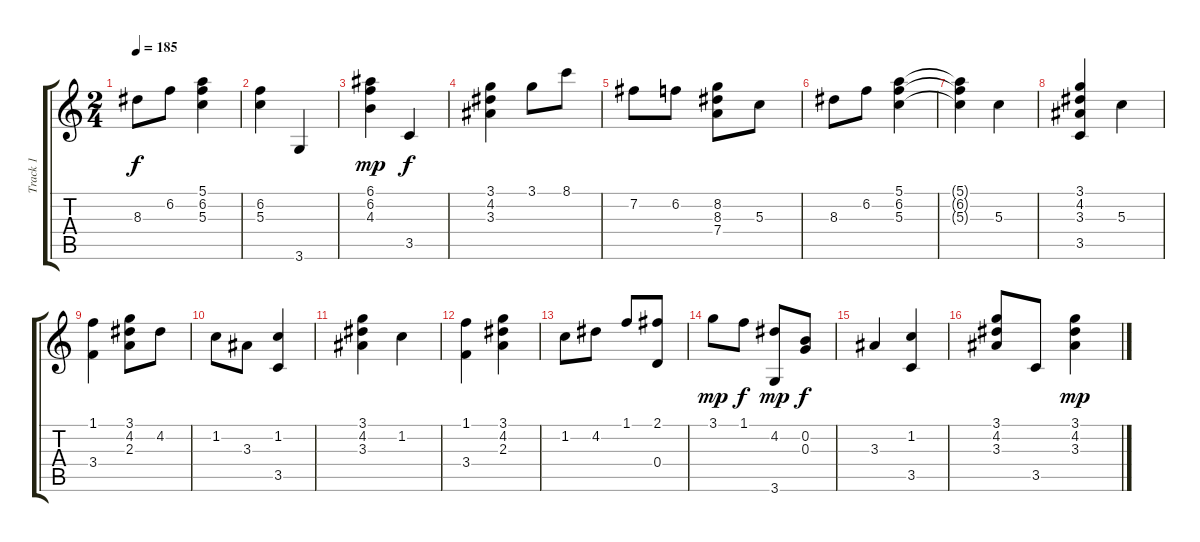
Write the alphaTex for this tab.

\track ("Track 1" "Track 1") {instrument acousticguitarnylon}
\staff {score tabs}
\tuning (E4 B3 G3 D3 A2 E2) {hide}
\ts (2 4)
\tempo 185
\clef g2
\ks c
8.3.8{dy f} 6.2.8 (5.1 6.2 5.3).4 |
(6.2 5.3).4 3.6.4 |
(6.1 6.2 4.3).4{dy mp} 3.5.4{dy f} |
(3.1 4.2 3.3).4 3.1.8 8.1.8 |
7.2.8 6.2.8 (8.2 8.3 7.4).8 5.3.8 |
8.3.8 6.2.8 (5.1 6.2 5.3).4 |
(5.1{t} 6.2{t} 5.3{t}).4 5.3.4 |
(3.1 4.2 3.3 3.5).4 5.3.4 |
(1.1 3.4).4 (3.1 4.2 2.3).8 4.2.8 |
1.2.8 3.3.8 (1.2 3.5).4 |
(3.1 4.2 3.3).4 1.2.4 |
(1.1 3.4).4 (3.1 4.2 2.3).4 |
1.2.8 4.2.8 1.1.8 (2.1 0.4).8 |
3.1.8{dy mp} 1.1.8{dy f} (4.2 3.6).8{dy mp} (0.2 0.3).8{dy f} |
3.3.4 (1.2 3.5).4 |
(3.1 4.2 3.3).8 3.5.8 (3.1 4.2 3.3).4{dy mp}
